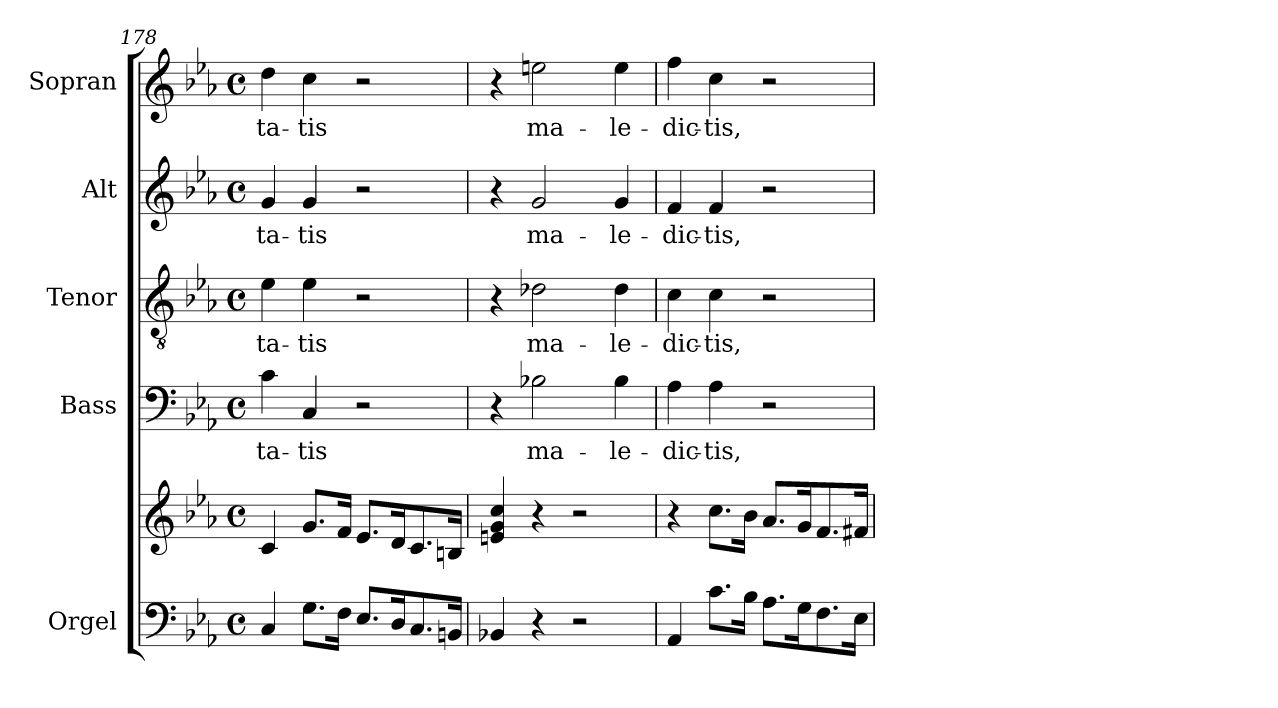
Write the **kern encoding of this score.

**kern	**kern	**kern	**text	**kern	**text	**kern	**text	**kern	**text
*part5	*part5	*part4	*part4	*part3	*part3	*part2	*part2	*part1	*part1
*staff6	*staff5	*staff4	*staff4	*staff3	*staff3	*staff2	*staff2	*staff1	*staff1
*I"Orgel	*	*I"Bass	*	*I"Tenor	*	*I"Alt	*	*I"Sopran	*
*I'Org.	*	*I'B.	*	*I'T.	*	*I'A.	*	*I'S.	*
*clefF4	*clefG2	*clefF4	*	*clefGv2	*	*clefG2	*	*clefG2	*
*k[b-e-a-]	*k[b-e-a-]	*k[b-e-a-]	*	*k[b-e-a-]	*	*k[b-e-a-]	*	*k[b-e-a-]	*
*E-:	*E-:	*E-:	*	*E-:	*	*E-:	*	*E-:	*
*M4/4	*M4/4	*M4/4	*	*M4/4	*	*M4/4	*	*M4/4	*
*met(c)	*met(c)	*met(c)	*	*met(c)	*	*met(c)	*	*met(c)	*
=178	=178	=178	=178	=178	=178	=178	=178	=178	=178
!	!	!	!LO:LY:b	!	!LO:LY:b	!	!LO:LY:b	!	!LO:LY:b
4C/	4c/	4c\	-ta-	4e-\	-ta-	4g/	-ta-	4dd\	-ta-
!	!	!	!LO:LY:b	!	!LO:LY:b	!	!LO:LY:b	!	!LO:LY:b
8.G\L	8.g/L	4C/	-tis	4e-\	-tis	4g/	-tis	4cc\	-tis
16F\Jk	16f/Jk	.	.	.	.	.	.	.	.
8.E-/L	8.e-/L	2r	.	2r	.	2r	.	2r	.
16D/k	16d/k	.	.	.	.	.	.	.	.
8.C/	8.c/	.	.	.	.	.	.	.	.
16BBn/Jk	16Bn/Jk	.	.	.	.	.	.	.	.
=179	=179	=179	=179	=179	=179	=179	=179	=179	=179
4BB-X/	4en/ 4g/ 4cc/	4r	.	4r	.	4r	.	4r	.
!	!	!	!LO:LY:b	!	!LO:LY:b	!	!LO:LY:b	!	!LO:LY:b
4r	4r	2B-X\	ma-	2d-X\	ma-	2g/	ma-	2een\	ma-
2r	2r	.	.	.	.	.	.	.	.
!	!	!	!LO:LY:b	!	!LO:LY:b	!	!LO:LY:b	!	!LO:LY:b
.	.	4B-\	-le-	4d-\	-le-	4g/	-le-	4ee\	-le-
=180	=180	=180	=180	=180	=180	=180	=180	=180	=180
!	!	!	!LO:LY:b	!	!LO:LY:b	!	!LO:LY:b	!	!LO:LY:b
4AA-/	4r	4A-\	-dic-	4c\	-dic-	4f/	-dic-	4ff\	-dic-
!	!	!	!LO:LY:b	!	!LO:LY:b	!	!LO:LY:b	!	!LO:LY:b
8.c\L	8.cc\L	4A-\	-tis,	4c\	-tis,	4f/	-tis,	4cc\	-tis,
16B-\Jk	16b-\Jk	.	.	.	.	.	.	.	.
8.A-\L	8.a-/L	2r	.	2r	.	2r	.	2r	.
16G\k	16g/k	.	.	.	.	.	.	.	.
8.F\	8.f/	.	.	.	.	.	.	.	.
16E-\Jk	16f#X/Jk	.	.	.	.	.	.	.	.
=	=	=	=	=	=	=	=	=	=
*-	*-	*-	*-	*-	*-	*-	*-	*-	*-
